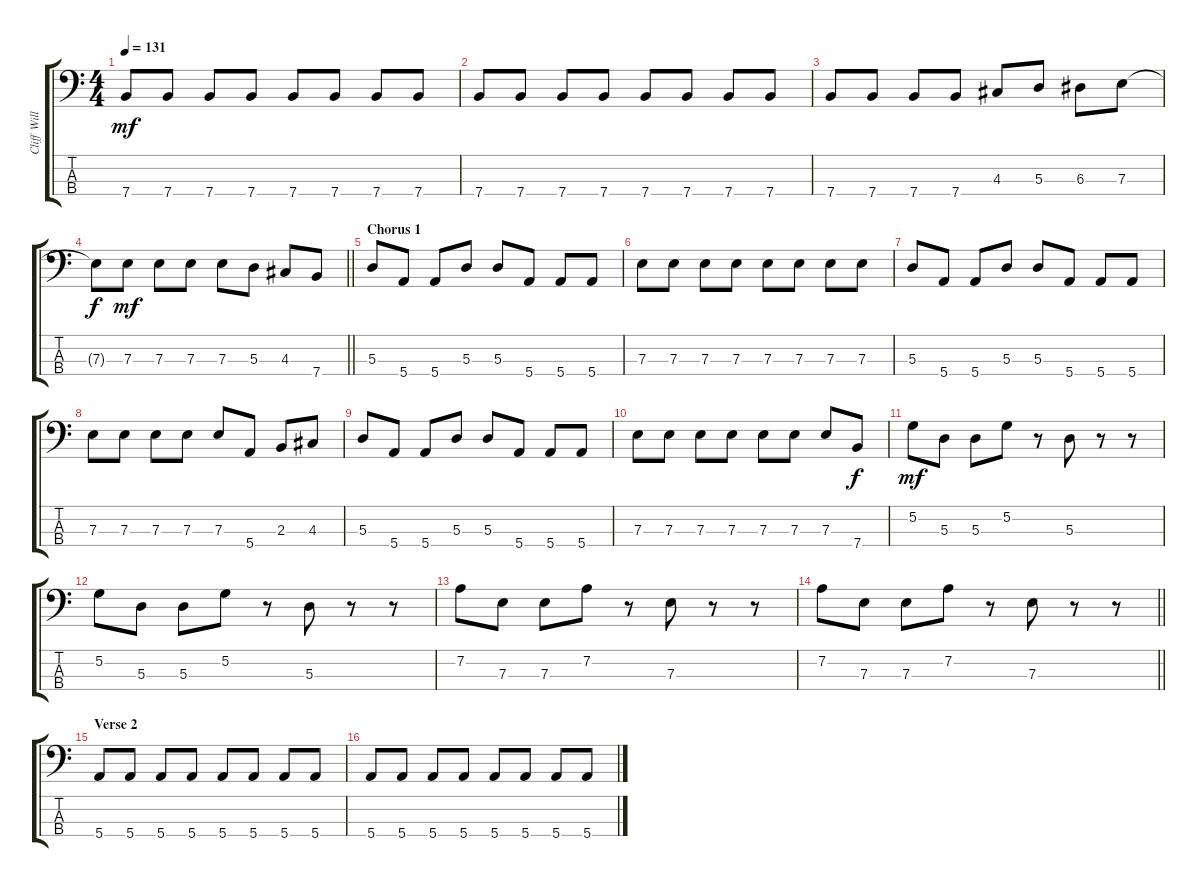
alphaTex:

\track ("Cliff Williams" "Cliff Will") {instrument electricbassfinger}
\staff {score tabs}
\tuning (G2 D2 A1 E1) {hide}
\ts (4 4)
\tempo 131
\clef f4
\ks c
7.4.8{dy mf} 7.4.8 7.4.8 7.4.8 7.4.8 7.4.8 7.4.8 7.4.8 |
7.4.8 7.4.8 7.4.8 7.4.8 7.4.8 7.4.8 7.4.8 7.4.8 |
7.4.8 7.4.8 7.4.8 7.4.8 4.3.8 5.3.8 6.3.8 7.3.8 |
\barLineRight lightlight
7.3{t}.8{dy f} 7.3.8{dy mf} 7.3.8 7.3.8 7.3.8 5.3.8 4.3.8 7.4.8 |
\section ("" "Chorus 1")
5.3.8 5.4.8 5.4.8 5.3.8 5.3.8 5.4.8 5.4.8 5.4.8 |
7.3.8 7.3.8 7.3.8 7.3.8 7.3.8 7.3.8 7.3.8 7.3.8 |
5.3.8 5.4.8 5.4.8 5.3.8 5.3.8 5.4.8 5.4.8 5.4.8 |
7.3.8 7.3.8 7.3.8 7.3.8 7.3.8 5.4.8 2.3.8 4.3.8 |
5.3.8 5.4.8 5.4.8 5.3.8 5.3.8 5.4.8 5.4.8 5.4.8 |
7.3.8 7.3.8 7.3.8 7.3.8 7.3.8 7.3.8 7.3.8 7.4.8{dy f} |
5.2.8{dy mf} 5.3.8 5.3.8 5.2.8 r.8 5.3.8 r.8 r.8 |
5.2.8 5.3.8 5.3.8 5.2.8 r.8 5.3.8 r.8 r.8 |
7.2.8 7.3.8 7.3.8 7.2.8 r.8 7.3.8 r.8 r.8 |
\barLineRight lightlight
7.2.8 7.3.8 7.3.8 7.2.8 r.8 7.3.8 r.8 r.8 |
\section ("" "Verse 2")
5.4.8 5.4.8 5.4.8 5.4.8 5.4.8 5.4.8 5.4.8 5.4.8 |
5.4.8 5.4.8 5.4.8 5.4.8 5.4.8 5.4.8 5.4.8 5.4.8
